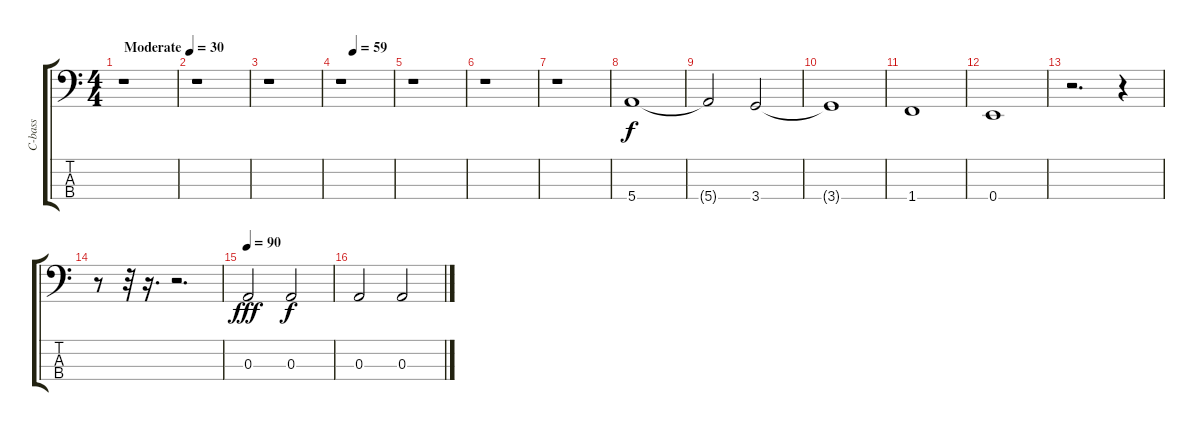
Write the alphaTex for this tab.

\track ("C-bass" "C-bass") {instrument fretlessbass}
\staff {score tabs}
\tuning (G2 D2 A1 E1) {hide}
\ts (4 4)
\tempo (30 "Moderate")
\clef f4
\ks c
r.1{dy f instrument fretlessbass} |
r.1 |
r.1 |
\tempo (59 0.25)
r.1 |
r.1 |
r.1 |
r.1 |
5.4.1{volume 7 instrument fretlessbass} |
5.4{t}.2 3.4.2 |
3.4{t}.1 |
1.4.1 |
0.4.1 |
r.2{d} r.4 |
r.8 r.32 r.16{d} r.2{d} |
\tempo 90
0.3.2{dy fff} 0.3.2{dy f} |
0.3.2 0.3.2
